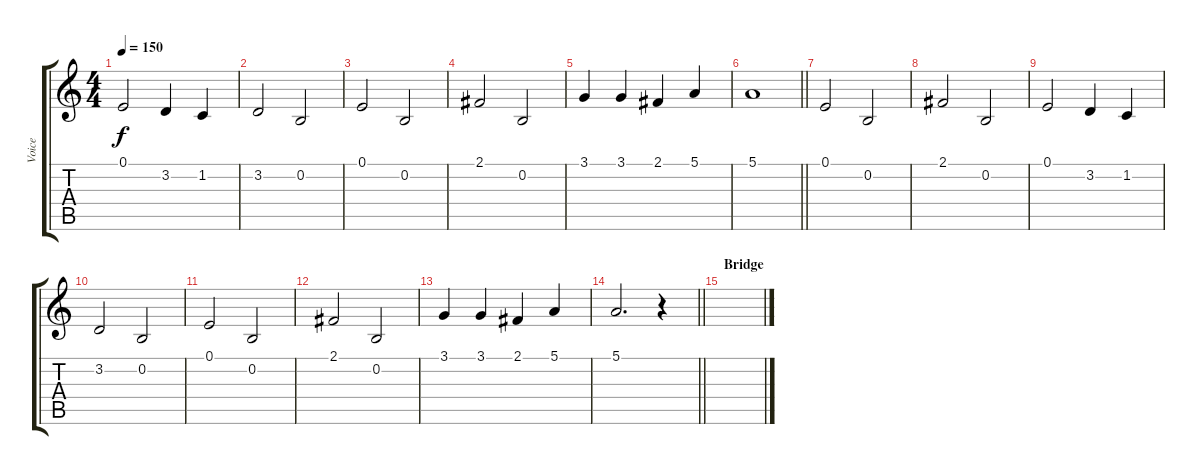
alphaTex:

\track ("Voice" "Voice") {instrument lead6voice}
\staff {score tabs}
\tuning (E4 B3 G3 D3 A2 E2) {hide}
\ts (4 4)
\tempo 150
\clef g2
\ks c
0.1.2{dy f} 3.2.4 1.2.4 |
3.2.2 0.2.2 |
0.1.2 0.2.2 |
2.1.2 0.2.2 |
3.1.4 3.1.4 2.1.4 5.1.4 |
\barLineRight lightlight
5.1.1 |
0.1.2 0.2.2 |
2.1.2 0.2.2 |
0.1.2 3.2.4 1.2.4 |
3.2.2 0.2.2 |
0.1.2 0.2.2 |
2.1.2 0.2.2 |
3.1.4 3.1.4 2.1.4 5.1.4 |
\barLineRight lightlight
5.1.2{d} r.4 |
\section ("" "Bridge")
